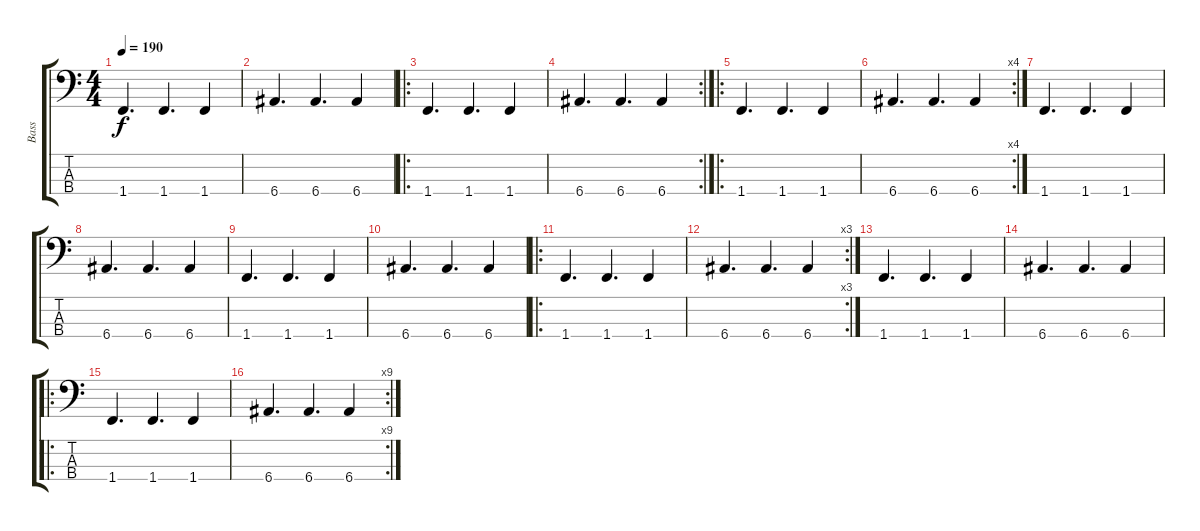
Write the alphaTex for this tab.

\track ("Bass" "Bass") {instrument electricbassfinger}
\staff {score tabs}
\tuning (G2 D2 A1 E1) {hide}
\ts (4 4)
\tempo 190
\clef f4
\ks c
1.4.4{d dy f} 1.4.4{d} 1.4.4 |
6.4.4{d} 6.4.4{d} 6.4.4 |
\ro
1.4.4{d} 1.4.4{d} 1.4.4 |
\rc 2
6.4.4{d} 6.4.4{d} 6.4.4 |
\ro
1.4.4{d} 1.4.4{d} 1.4.4 |
\rc 4
6.4.4{d} 6.4.4{d} 6.4.4 |
1.4.4{d} 1.4.4{d} 1.4.4 |
6.4.4{d} 6.4.4{d} 6.4.4 |
1.4.4{d} 1.4.4{d} 1.4.4 |
6.4.4{d} 6.4.4{d} 6.4.4 |
\ro
1.4.4{d} 1.4.4{d} 1.4.4 |
\rc 3
6.4.4{d} 6.4.4{d} 6.4.4 |
1.4.4{d} 1.4.4{d} 1.4.4 |
6.4.4{d} 6.4.4{d} 6.4.4 |
\ro
1.4.4{d} 1.4.4{d} 1.4.4 |
\rc 9
6.4.4{d} 6.4.4{d} 6.4.4
